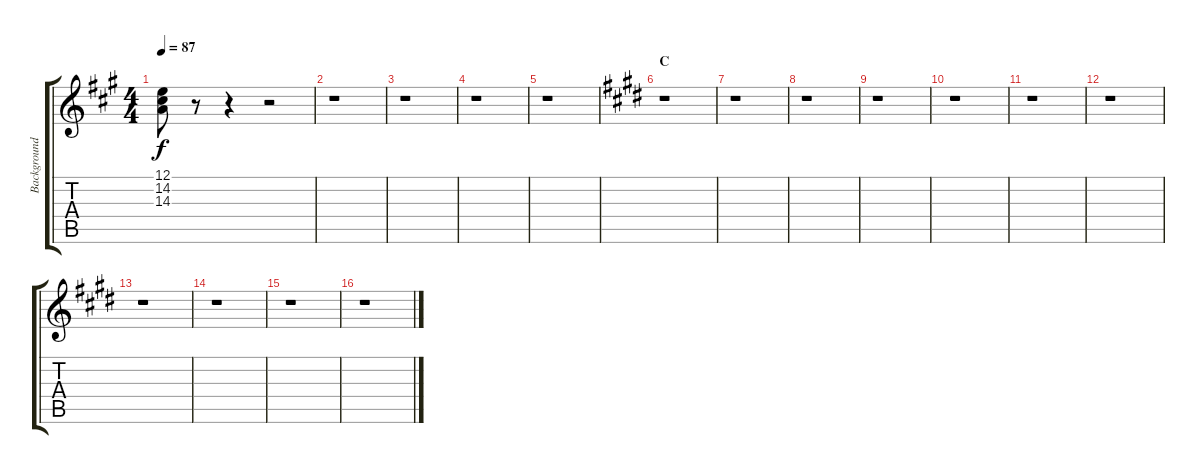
\track ("Background Vocals" "Background") {instrument choiraahs}
\staff {score tabs}
\tuning (E4 B3 G3 D3 A2 E2) {hide}
\ts (4 4)
\tempo 87
\clef g2
\ks a
(12.1{t} 14.2{t} 14.3{t}).8{dy f} r.8 r.4 r.2 |
r.1 |
r.1 |
r.1 |
r.1 |
\section ("" "C")
\ks e
r.1 |
r.1 |
r.1 |
r.1 |
r.1 |
r.1 |
r.1 |
r.1 |
r.1 |
r.1 |
r.1
